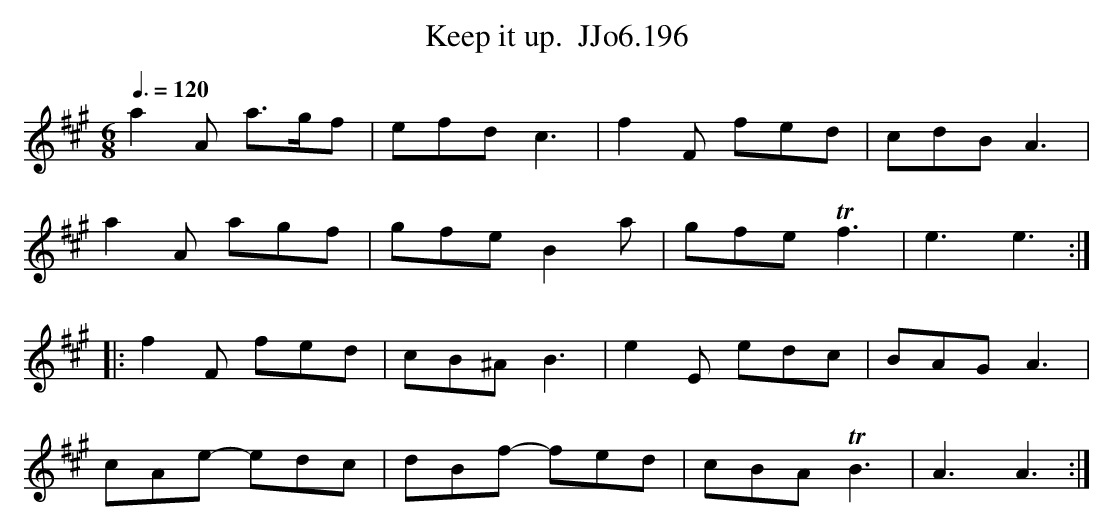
X:1
T:Keep it up.  JJo6.196
M:6/8
L:1/8
Q:3/8=120
K:A
a2A a>gf|efd c3|f2F fed|cdB A3|
a2A agf|gfe B2a|gfe !trill!f3| e3e3:|
|: f2F fed|cB^A B3|e2E edc|BAG A3|
cAe- edc|dBf- fed|cBA !trill!B3| A3A3 :|
